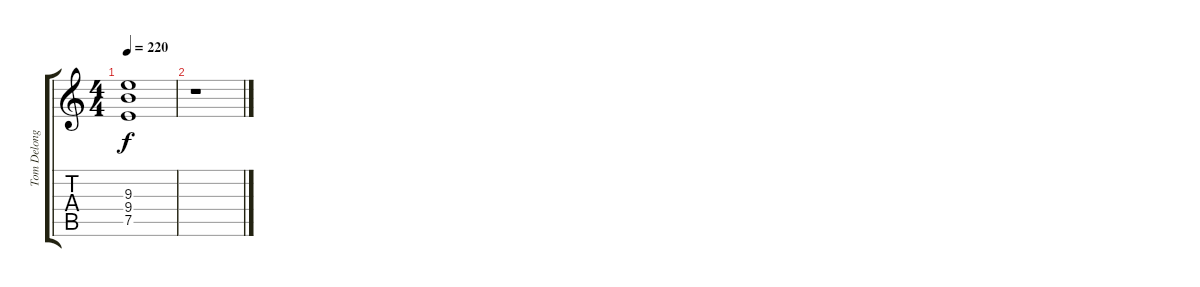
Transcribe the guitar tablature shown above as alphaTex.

\track ("Tom Delonge (Guitar)" "Tom Delong") {instrument overdrivenguitar}
\staff {score tabs}
\tuning (E4 B3 G3 D3 A2 E2) {hide}
\ts (4 4)
\tempo 220
\clef g2
\ks c
(9.3{t} 9.4{t} 7.5{t}).1{dy f} |
r.1
